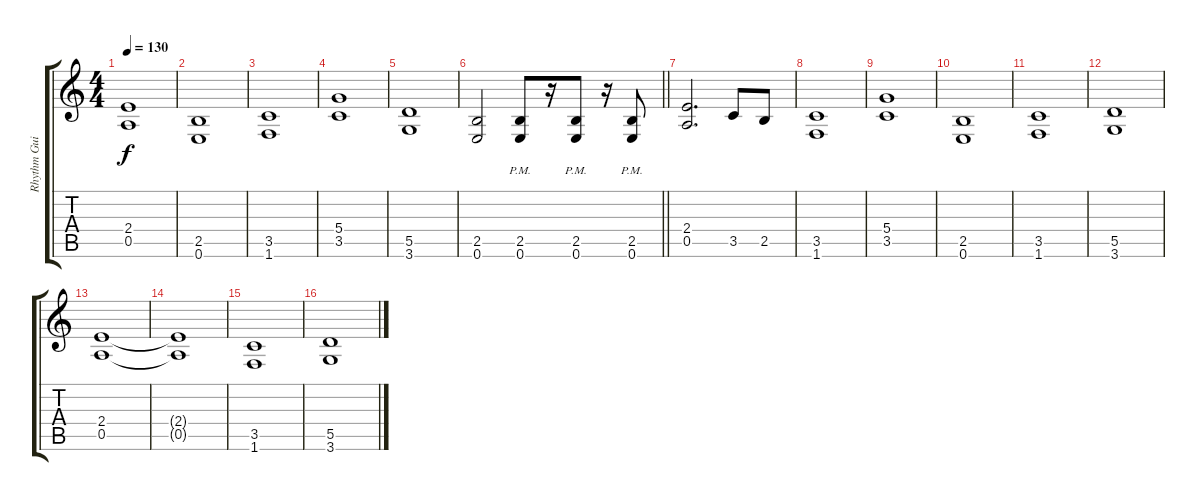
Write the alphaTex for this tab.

\track ("Rhythm Guitar 2: Tapani Kangas" "Rhythm Gui") {instrument acousticguitarnylon}
\staff {score tabs}
\tuning (E4 B3 G3 D3 A2 E2) {hide}
\ts (4 4)
\tempo 130
\clef g2
\ks aminor
(2.4 0.5).1{dy f} |
(2.5 0.6).1 |
(3.5 1.6).1 |
(5.4 3.5).1 |
(5.5 3.6).1 |
\barLineRight lightlight
(2.5 0.6).2 (2.5{pm} 0.6{pm}).8 r.16 (2.5{pm} 0.6{pm}).8 r.16 (2.5{pm} 0.6{pm}).8 |
(2.4 0.5).2{d} 3.5.8 2.5.8 |
(3.5 1.6).1 |
(5.4 3.5).1 |
(2.5 0.6).1 |
(3.5 1.6).1 |
(5.5 3.6).1 |
(2.4 0.5).1 |
(2.4{t} 0.5{t}).1 |
(3.5 1.6).1 |
(5.5 3.6).1
